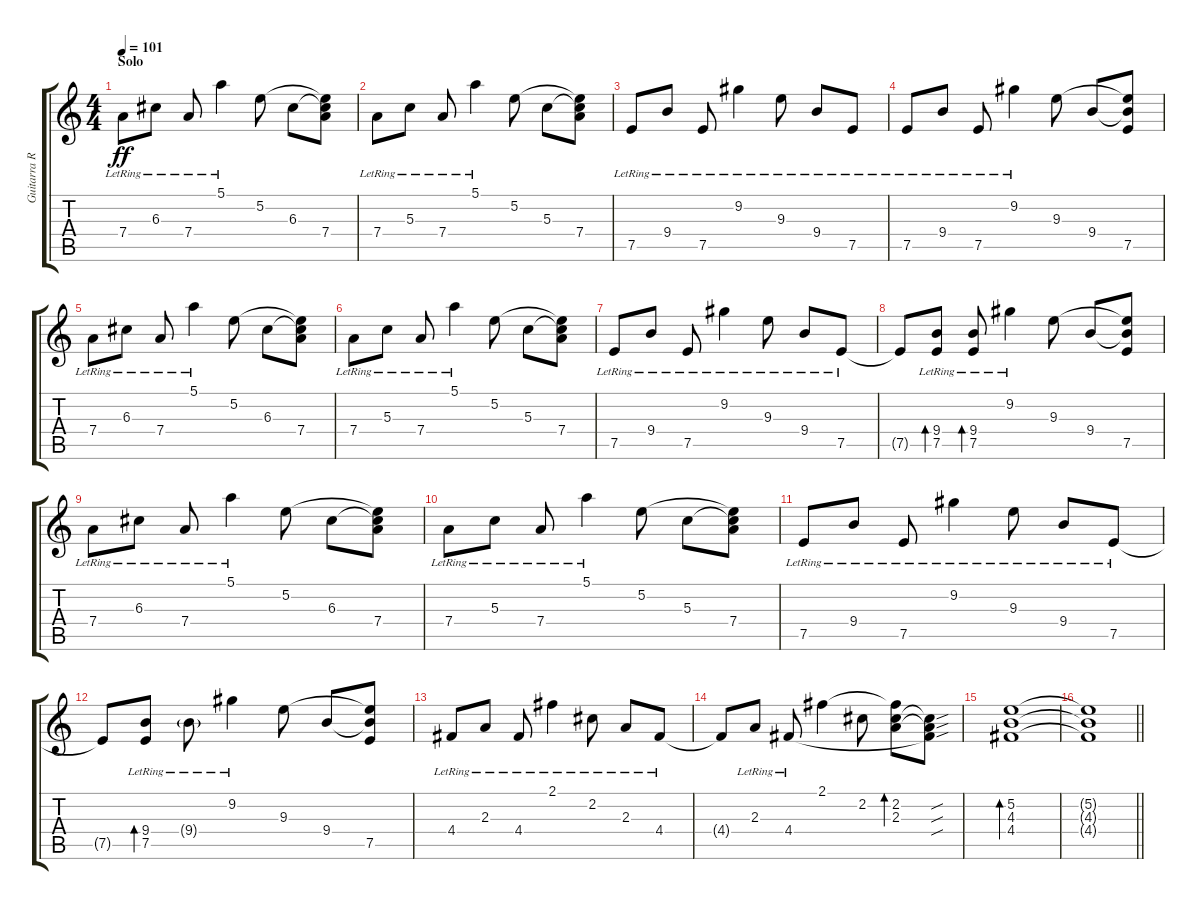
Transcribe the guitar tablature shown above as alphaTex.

\track ("Guitarra RSE" "Guitarra R") {instrument electricguitarjazz}
\staff {score tabs}
\tuning (E4 B3 G3 D3 A2 E2) {hide}
\ts (4 4)
\section ("" "Solo")
\tempo 101
\clef g2
\ks c
7.4{lr}.8{dy ff volume 13 instrument electricguitarclean} 6.3{lr}.8 7.4{lr}.8 5.1{lr}.4 5.2.8 6.3.8 (5.2{t} 6.3{t} 7.4).8 |
7.4{lr}.8 5.3{lr}.8 7.4{lr}.8 5.1{lr}.4 5.2.8 5.3.8 (5.2{t} 5.3{t} 7.4).8 |
7.5{lr}.8 9.4{lr}.8 7.5{lr}.8 9.2{lr}.4 9.3{lr}.8 9.4{lr}.8 7.5{lr}.8 |
7.5{lr}.8 9.4{lr}.8 7.5{lr}.8 9.2{lr}.4 9.3.8 9.4.8 (9.3{t} 9.4{t} 7.5).8 |
7.4{lr}.8 6.3{lr}.8 7.4{lr}.8 5.1{lr}.4 5.2.8 6.3.8 (5.2{t} 6.3{t} 7.4).8 |
7.4{lr}.8 5.3{lr}.8 7.4{lr}.8 5.1{lr}.4 5.2.8 5.3.8 (5.2{t} 5.3{t} 7.4).8 |
7.5{lr}.8 9.4{lr}.8 7.5{lr}.8 9.2{lr}.4 9.3{lr}.8 9.4{lr}.8 7.5{lr}.8 |
7.5{t}.8 (9.4{lr} 7.5{lr}).8{bd 60} (9.4{lr} 7.5{lr}).8{bd 60} 9.2{lr}.4 9.3.8 9.4.8 (9.3{t} 9.4{t} 7.5).8 |
7.4{lr}.8 6.3{lr}.8 7.4{lr}.8 5.1{lr}.4 5.2.8 6.3.8 (5.2{t} 6.3{t} 7.4).8 |
7.4{lr}.8 5.3{lr}.8 7.4{lr}.8 5.1{lr}.4 5.2.8 5.3.8 (5.2{t} 5.3{t} 7.4).8 |
7.5{lr}.8 9.4{lr}.8 7.5{lr}.8 9.2{lr}.4 9.3{lr}.8 9.4{lr}.8 7.5{lr}.8 |
7.5{t}.8 (9.4{lr} 7.5{lr}).8{bd 60} 9.4{g lr}.8 9.2{lr}.4 9.3.8 9.4.8 (9.3{t} 9.4{t} 7.5).8 |
4.4{lr}.8 2.3{lr}.8 4.4{lr}.8 2.1{lr}.4 2.2{lr}.8 2.3{lr}.8 4.4{lr}.8 |
4.4{t}.8 2.3{lr}.8 4.4{lr}.8 2.1.4 2.2.8 (2.1{t} 2.2 2.3).8{bd 60} (2.2{sou t} 2.3{sou t} 4.4{sou t}).8 |
(5.2 4.3 4.4).1{bd 240} |
\barLineRight lightlight
(5.2{t} 4.3{t} 4.4{t}).1
